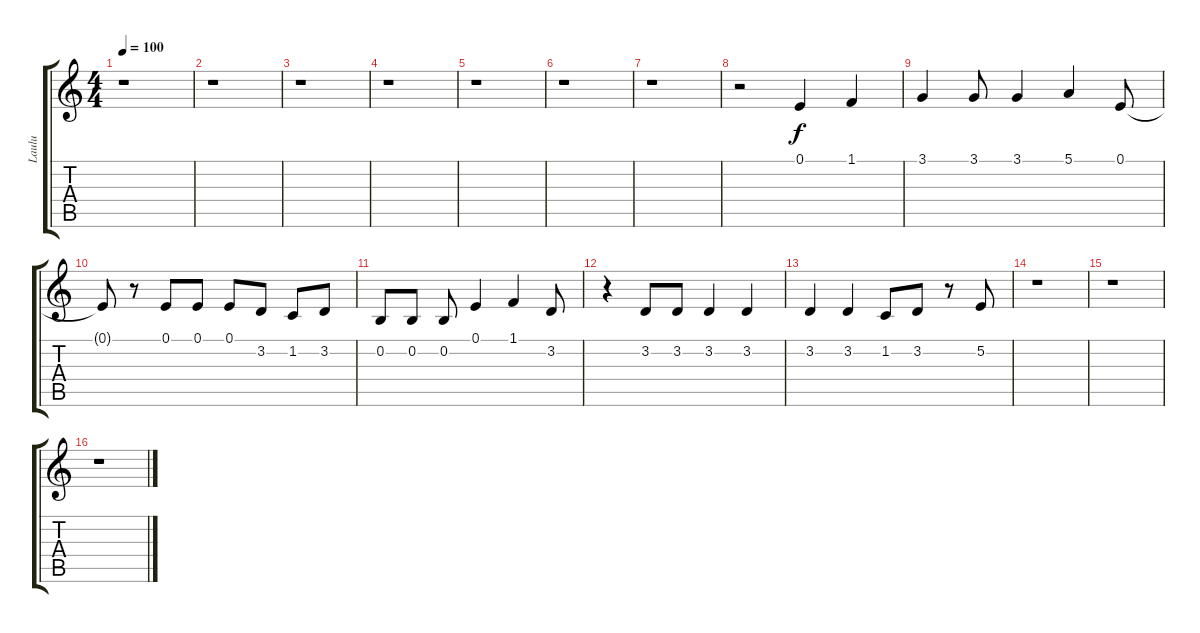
\track ("Laulu" "Laulu") {instrument lead6voice}
\staff {score tabs}
\tuning (E4 B3 G3 D3 A2 E2) {hide}
\ts (4 4)
\tempo 100
\clef g2
\ks c
r.1{dy f} |
r.1 |
r.1 |
r.1 |
r.1 |
r.1 |
r.1 |
r.2 0.1.4 1.1.4 |
3.1.4 3.1.8 3.1.4 5.1.4 0.1.8 |
0.1{t}.8 r.8 0.1.8 0.1.8 0.1.8 3.2.8 1.2.8 3.2.8 |
0.2.8 0.2.8 0.2.8 0.1.4 1.1.4 3.2.8 |
r.4 3.2.8 3.2.8 3.2.4 3.2.4 |
3.2.4 3.2.4 1.2.8 3.2.8 r.8 5.2.8 |
r.1 |
r.1 |
r.1
